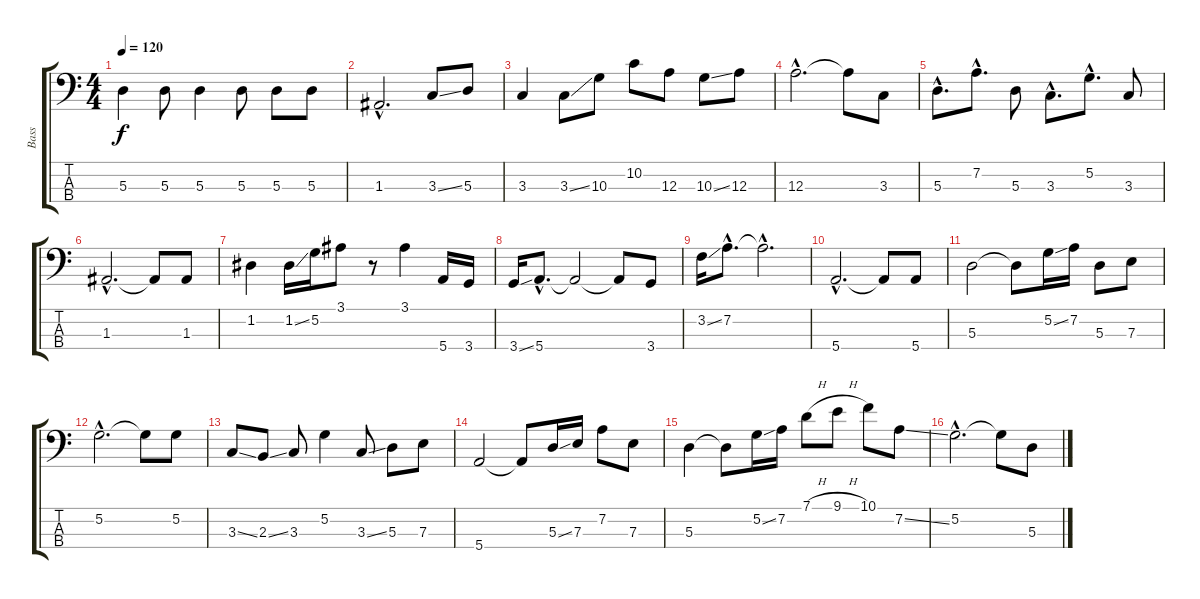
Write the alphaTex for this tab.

\track ("Bass" "Bass") {instrument fretlessbass}
\staff {score tabs}
\tuning (G2 D2 A1 E1) {hide}
\ts (4 4)
\tempo 120
\clef f4
\ks c
5.3.4{dy f} 5.3.8 5.3.4 5.3.8 5.3.8 5.3.8 |
1.3{hac}.2{d} 3.3{ss}.8 5.3.8 |
3.3.4 3.3{ss}.8 10.3.8 10.2.8 12.3.8 10.3{ss}.8 12.3.8 |
12.3{hac}.2{d} 12.3{t}.8 3.3.8 |
5.3{hac}.8{d} 7.2{hac}.8{d} 5.3.8 3.3{hac}.8{d} 5.2{hac}.8{d} 3.3.8 |
1.3{hac}.2{d} 1.3{t}.8 1.3.8 |
1.2.4 1.2{ss}.16 5.2.16 3.1.8 r.8 3.1.4 5.4.16 3.4.16 |
3.4{ss}.16 5.4{hac}.8{d} 5.4{t}.2 5.4{t}.8 3.4.8 |
3.2{ss}.16 7.2{hac}.8{d} 7.2{hac t}.2{d} |
5.4{hac}.2{d} 5.4{t}.8 5.4.8 |
5.3.2 5.3{t}.8 5.2{ss}.16 7.2.16 5.3.8 7.3.8 |
5.2{hac}.2{d} 5.2{t}.8 5.2.8 |
3.3{ss}.8 2.3{ss}.8 3.3.8 5.2.4 3.3{ss}.8 5.3.8 7.3.8 |
5.4.2 5.4{t}.8 5.3{ss}.16 7.3.16 7.2.8 7.3.8 |
5.3.4 5.3{t}.8 5.2{ss}.16 7.2.16 7.1{h}.8 9.1{h}.8 10.1.8 7.2{ss}.8 |
5.2{hac}.2{d} 5.2{t}.8 5.3.8
